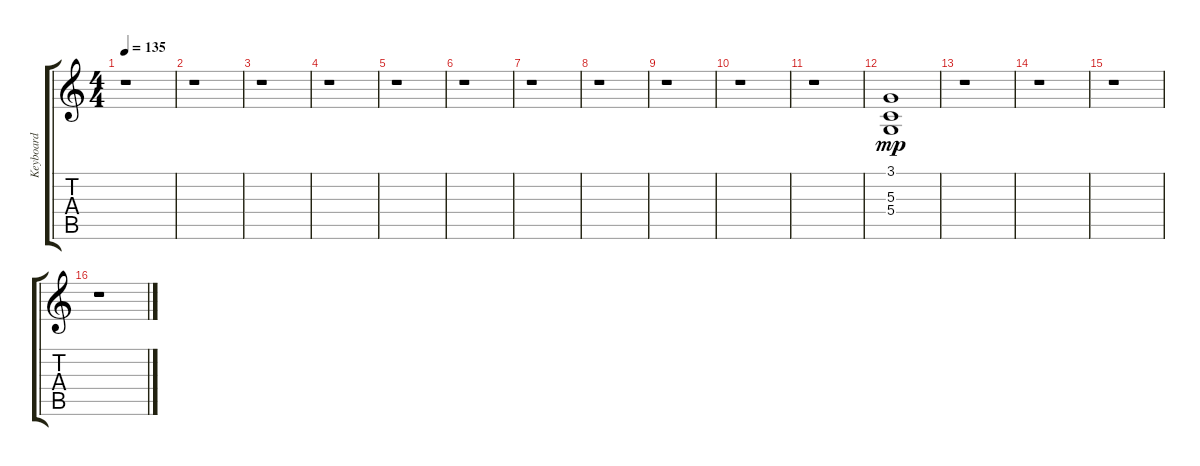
\track ("Keyboard" "Keyboard") {instrument pad8sweep}
\staff {score tabs}
\tuning (E4 B3 G3 D3 A2 E2) {hide}
\ts (4 4)
\tempo 135
\clef g2
\ks c
r.1{dy mp instrument pad8sweep} |
r.1 |
r.1 |
r.1 |
r.1 |
r.1 |
r.1 |
r.1 |
r.1 |
r.1 |
r.1 |
(3.1 5.3 5.4).1 |
r.1 |
r.1 |
r.1 |
r.1
